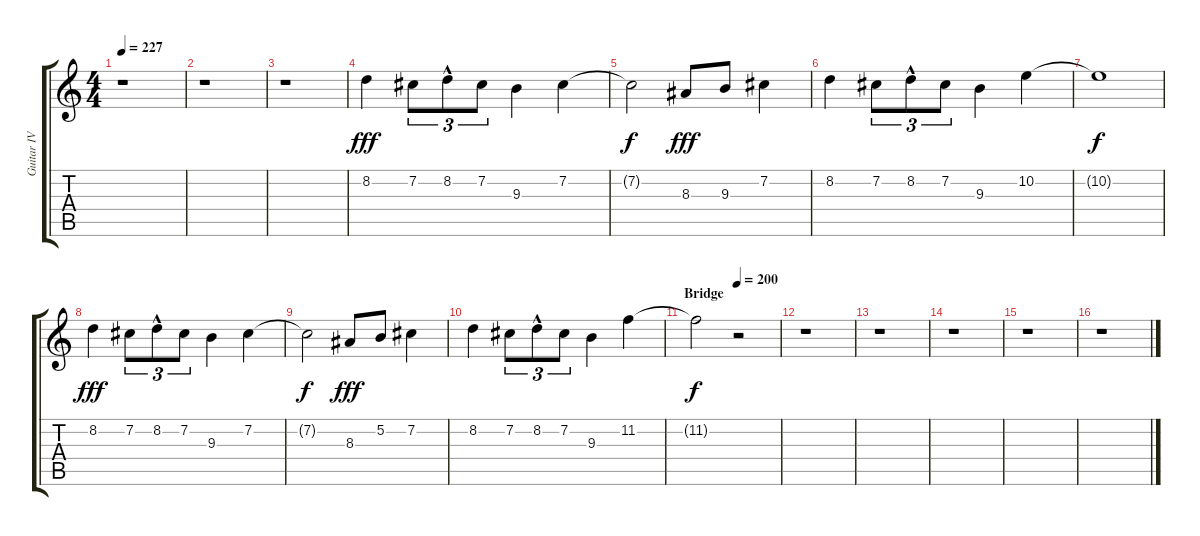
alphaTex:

\track ("Guitar IV" "Guitar IV") {instrument distortionguitar}
\staff {score tabs}
\tuning (B3 Gb3 D3 A2 E2 B1) {hide}
\ts (4 4)
\tempo 227
\clef g2
\ks c
r.1{dy f} |
r.1 |
r.1 |
8.2.4{dy fff} 7.2.8{tu (3 2)} 8.2{hac}.8{tu (3 2)} 7.2.8{tu (3 2)} 9.3.4 7.2.4 |
7.2{t}.2{dy f} 8.3.8{dy fff} 9.3.8 7.2.4 |
8.2.4 7.2.8{tu (3 2)} 8.2{hac}.8{tu (3 2)} 7.2.8{tu (3 2)} 9.3.4 10.2.4 |
10.2{t}.1{dy f} |
8.2.4{dy fff} 7.2.8{tu (3 2)} 8.2{hac}.8{tu (3 2)} 7.2.8{tu (3 2)} 9.3.4 7.2.4 |
7.2{t}.2{dy f} 8.3.8{dy fff} 5.2.8 7.2.4 |
8.2.4 7.2.8{tu (3 2)} 8.2{hac}.8{tu (3 2)} 7.2.8{tu (3 2)} 9.3.4 11.2.4 |
\section ("" "Bridge")
\tempo (200 0.5)
11.2{t}.2{dy f} r.2 |
r.1 |
r.1 |
r.1 |
r.1 |
r.1
